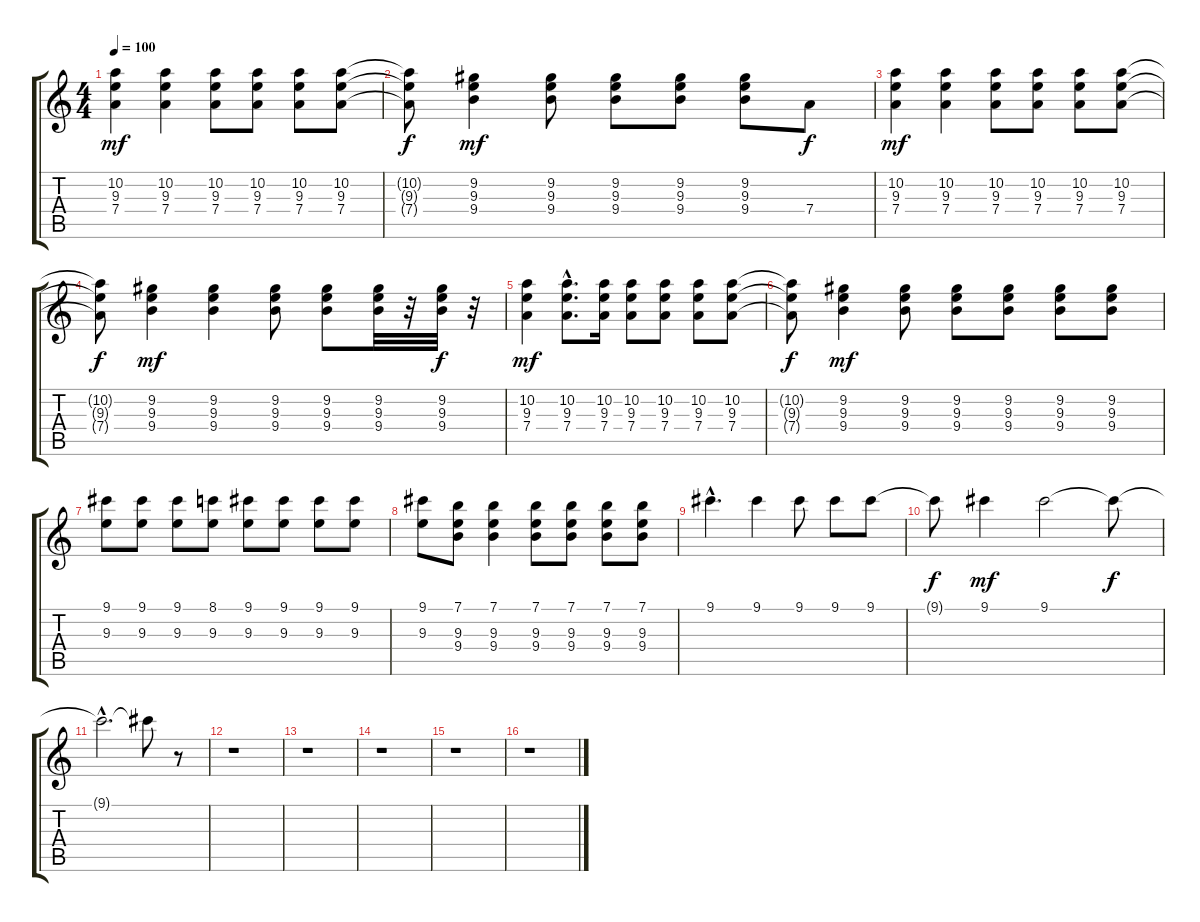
\track "" {instrument distortionguitar}
\staff {score tabs}
\tuning (E4 B3 G3 D3 A2 E2) {hide}
\ts (4 4)
\tempo 100
\clef g2
\ks c
(10.2 9.3 7.4).4{dy mf} (10.2 9.3 7.4).4 (10.2 9.3 7.4).8 (10.2 9.3 7.4).8 (10.2 9.3 7.4).8 (10.2 9.3 7.4).8 |
(10.2{t} 9.3{t} 7.4{t}).8{dy f} (9.2 9.3 9.4).4{dy mf} (9.2 9.3 9.4).8 (9.2 9.3 9.4).8 (9.2 9.3 9.4).8 (9.2 9.3 9.4).8 7.4.8{dy f} |
(10.2 9.3 7.4).4{dy mf} (10.2 9.3 7.4).4 (10.2 9.3 7.4).8 (10.2 9.3 7.4).8 (10.2 9.3 7.4).8 (10.2 9.3 7.4).8 |
(10.2{t} 9.3{t} 7.4{t}).8{dy f} (9.2 9.3 9.4).4{dy mf} (9.2 9.3 9.4).4 (9.2 9.3 9.4).8 (9.2 9.3 9.4).8 (9.2 9.3 9.4).32 r.32 (9.2 9.3 9.4).32{dy f} r.32 |
(10.2 9.3 7.4).4{dy mf} (10.2{hac} 9.3{hac} 7.4{hac}).8{d} (10.2 9.3 7.4).16 (10.2 9.3 7.4).8 (10.2 9.3 7.4).8 (10.2 9.3 7.4).8 (10.2 9.3 7.4).8 |
(10.2{t} 9.3{t} 7.4{t}).8{dy f} (9.2 9.3 9.4).4{dy mf} (9.2 9.3 9.4).8 (9.2 9.3 9.4).8 (9.2 9.3 9.4).8 (9.2 9.3 9.4).8 (9.2 9.3 9.4).8 |
(9.1 9.3).8 (9.1 9.3).8 (9.1 9.3).8 (8.1 9.3).8 (9.1 9.3).8 (9.1 9.3).8 (9.1 9.3).8 (9.1 9.3).8 |
(9.1 9.3).8 (7.1 9.3 9.4).8 (7.1 9.3 9.4).4 (7.1 9.3 9.4).8 (7.1 9.3 9.4).8 (7.1 9.3 9.4).8 (7.1 9.3 9.4).8 |
9.1{hac}.4{d} 9.1.4 9.1.8 9.1.8 9.1.8 |
9.1{t}.8{dy f} 9.1.4{dy mf} 9.1.2 9.1{t}.8{dy f} |
9.1{hac t}.2{d} 9.1{t}.8 r.8 |
r.1 |
r.1 |
r.1 |
r.1 |
r.1
